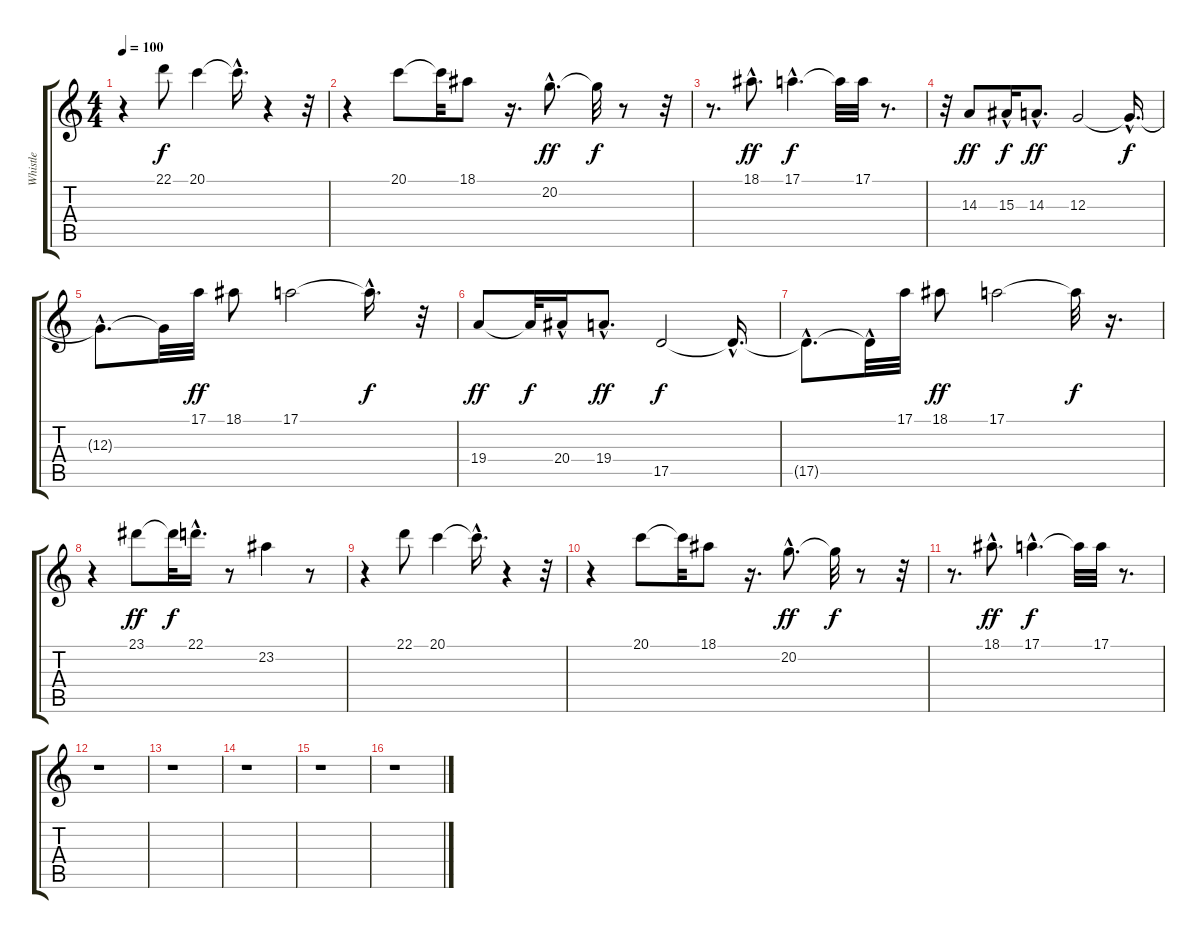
\track ("Whistle" "Whistle") {instrument whistle}
\staff {score tabs}
\tuning (E4 B3 G3 D3 A2 E2) {hide}
\ts (4 4)
\tempo 100
\clef g2
\ks c
r.4{dy f} 22.1.8 20.1.4 20.1{hac t}.16{d} r.4 r.32 |
r.4 20.1.8 20.1{t}.32 18.1.8 r.16{d} 20.2{hac}.8{d dy ff} 20.2{t}.32{dy f} r.8 r.32 |
r.8{d} 18.1{hac}.8{d dy ff} 17.1{hac}.4{d dy f} 17.1{t}.32 17.1.32 r.8{d} |
r.32 14.3.8{dy ff} 15.3{hac}.16{dy f} 14.3{hac}.8{d dy ff} 12.3.2 12.3{hac t}.16{d dy f} |
12.3{hac t}.8{d} 12.3{t}.32 17.1.32{dy ff} 18.1.8 17.1.2 17.1{hac t}.16{d dy f} r.32 |
19.4.8{dy ff} 19.4{t}.32{dy f} 20.4{hac}.16 19.4{hac}.8{d dy ff} 17.5.2{dy f} 17.5{hac t}.16{d} |
17.5{hac t}.8{d} 17.5{hac t}.32 17.1.32 18.1.8{dy ff} 17.1.2 17.1{t}.32{dy f} r.16{d} |
r.4 23.1.8{dy ff} 23.1{t}.32{dy f} 22.1{hac}.16{d} r.8 23.2.4 r.8 |
r.4 22.1.8 20.1.4 20.1{hac t}.16{d} r.4 r.32 |
r.4 20.1.8 20.1{t}.32 18.1.8 r.16{d} 20.2{hac}.8{d dy ff} 20.2{t}.32{dy f} r.8 r.32 |
r.8{d} 18.1{hac}.8{d dy ff} 17.1{hac}.4{d dy f} 17.1{t}.32 17.1.32 r.8{d} |
r.1 |
r.1 |
r.1 |
r.1 |
r.1
